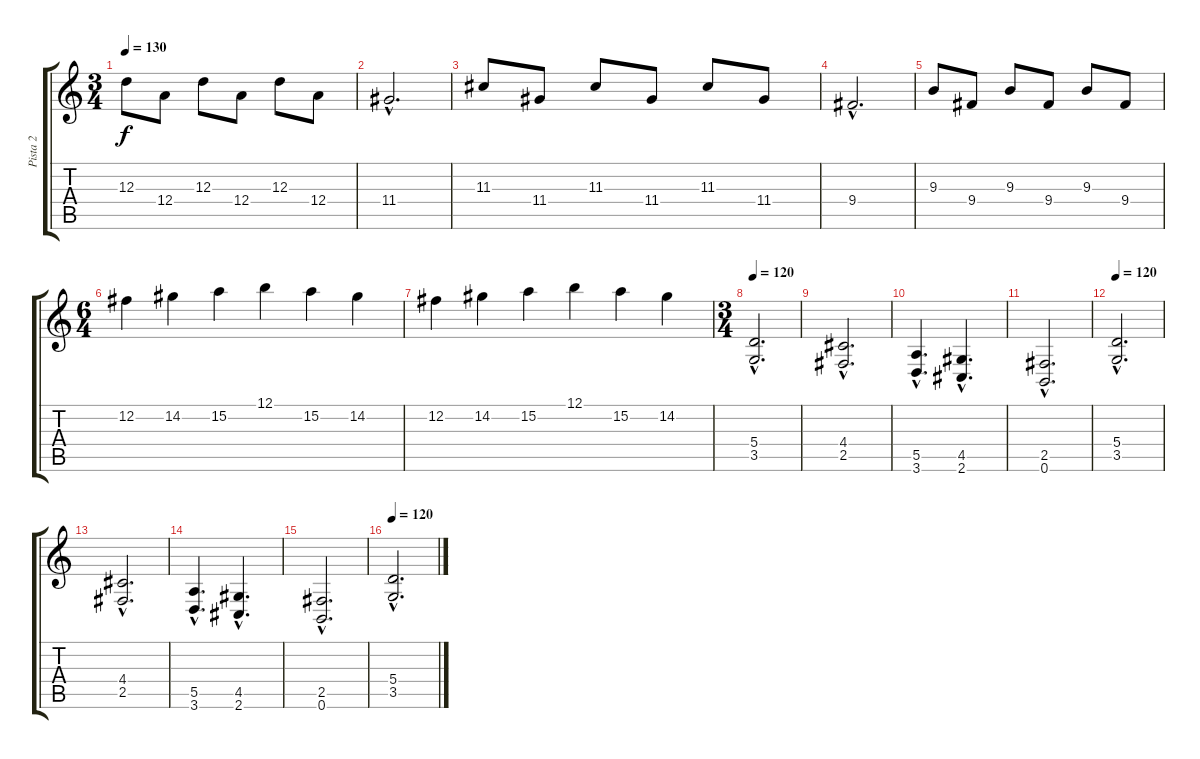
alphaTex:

\track ("Pista 2" "Pista 2") {instrument distortionguitar}
\staff {score tabs}
\tuning (B3 Gb3 D3 A2 E2 B1) {hide}
\ts (3 4)
\tempo 130
\clef g2
\ks c
12.3.8{dy f} 12.4.8 12.3.8 12.4.8 12.3.8 12.4.8 |
11.4{hac}.2{d} |
11.3.8 11.4.8 11.3.8 11.4.8 11.3.8 11.4.8 |
9.4{hac}.2{d} |
9.3.8 9.4.8 9.3.8 9.4.8 9.3.8 9.4.8 |
\ts (6 4)
12.2.4 14.2.4 15.2.4 12.1.4 15.2.4 14.2.4 |
12.2.4 14.2.4 15.2.4 12.1.4 15.2.4 14.2.4 |
\ts (3 4)
\tempo 120
(5.4{hac} 3.5{hac}).2{d} |
(4.4{hac} 2.5{hac}).2{d} |
(5.5{hac} 3.6{hac}).4{d} (4.5{hac} 2.6{hac}).4{d} |
(2.5{hac} 0.6{hac}).2{d} |
\tempo 120
(5.4{hac} 3.5{hac}).2{d} |
(4.4{hac} 2.5{hac}).2{d} |
(5.5{hac} 3.6{hac}).4{d} (4.5{hac} 2.6{hac}).4{d} |
(2.5{hac} 0.6{hac}).2{d} |
\tempo 120
(5.4{hac} 3.5{hac}).2{d}
